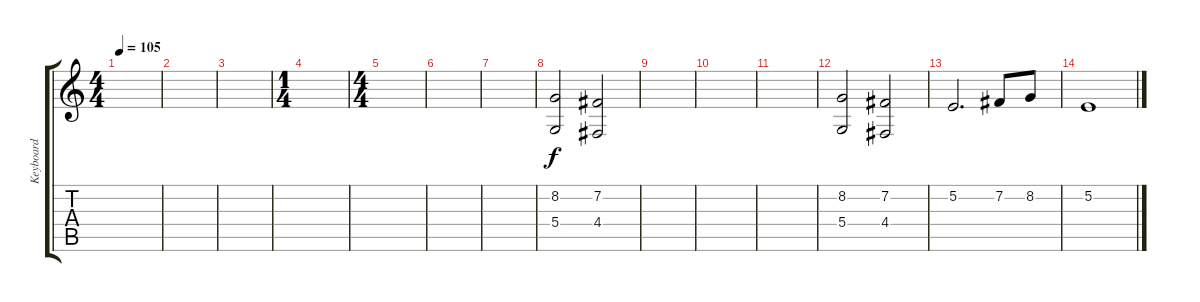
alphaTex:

\track ("Keyboard" "Keyboard") {instrument pad8sweep}
\staff {score tabs}
\tuning (E4 B3 G3 D3 A2 E2) {hide}
\ts (4 4)
\tempo 105
\clef g2
\ks c
|
|
|
\ts (1 4)
|
\ts (4 4)
|
|
|
(8.2 5.4).2 (7.2 4.4).2 |
|
|
|
(8.2 5.4).2 (7.2 4.4).2 |
5.2.2{d} 7.2.8 8.2.8 |
5.2.1
